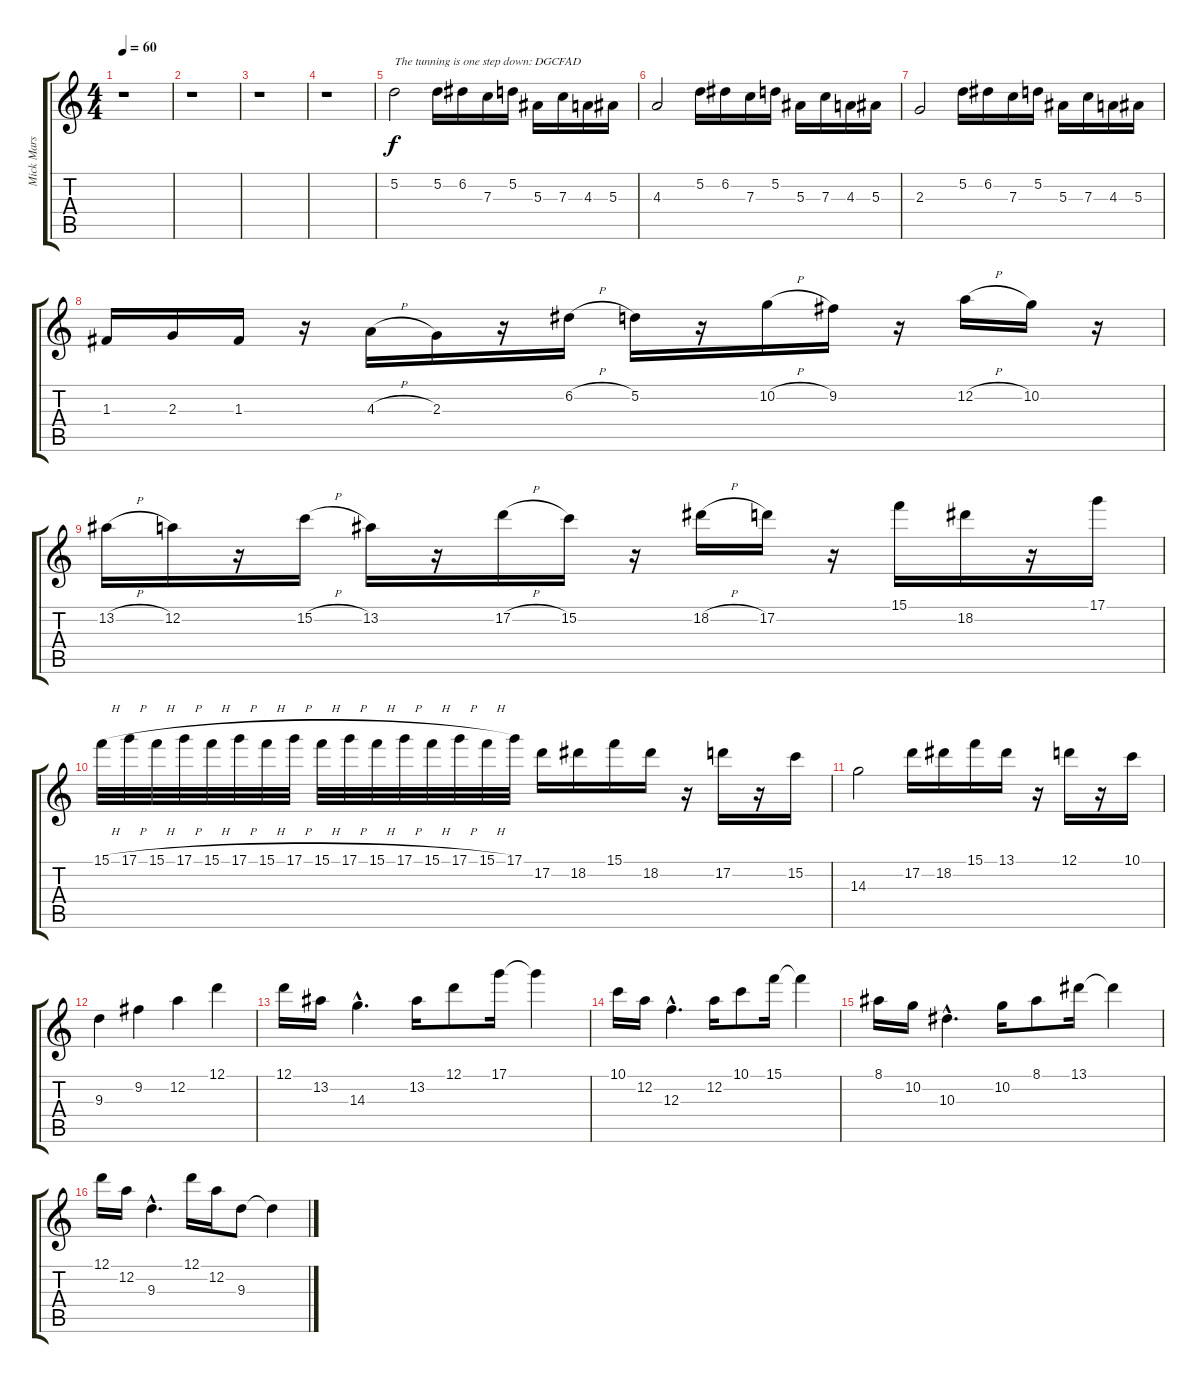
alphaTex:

\track ("Mick Mars Lead Gtr.1" "Mick Mars ") {instrument distortionguitar}
\staff {score tabs}
\tuning (D4 A3 F3 C3 G2 D2) {hide}
\ts (4 4)
\tempo 60
\clef g2
\ks c
r.1{dy f instrument distortionguitar} |
r.1 |
r.1 |
r.1 |
5.2.2{txt "The tunning is one step down: DGCFAD"} 5.2.16 6.2.16 7.3.16 5.2.16 5.3.16 7.3.16 4.3.16 5.3.16 |
4.3.2 5.2.16 6.2.16 7.3.16 5.2.16 5.3.16 7.3.16 4.3.16 5.3.16 |
2.3.2 5.2.16 6.2.16 7.3.16 5.2.16 5.3.16 7.3.16 4.3.16 5.3.16 |
1.3.16 2.3.16 1.3.16 r.16 4.3{h}.16 2.3.16 r.16 6.2{h}.16 5.2.16 r.16 10.2{h}.16 9.2.16 r.16 12.2{h}.16 10.2.16 r.16 |
13.2{h}.16 12.2.16 r.16 15.2{h}.16 13.2.16 r.16 17.2{h}.16 15.2.16 r.16 18.2{h}.16 17.2.16 r.16 15.1.16 18.2.16 r.16 17.1.16 |
15.1{h}.32 17.1{h}.32 15.1{h}.32 17.1{h}.32 15.1{h}.32 17.1{h}.32 15.1{h}.32 17.1{h}.32 15.1{h}.32 17.1{h}.32 15.1{h}.32 17.1{h}.32 15.1{h}.32 17.1{h}.32 15.1{h}.32 17.1.32 17.2.16 18.2.16 15.1.16 18.2.16 r.16 17.2.16 r.16 15.2.16 |
14.3.2 17.2.16 18.2.16 15.1.16 13.1.16 r.16 12.1.16 r.16 10.1.16 |
9.3.4 9.2.4 12.2.4 12.1.4 |
12.1.16 13.2.16 14.3{hac}.4{d} 13.2.16 12.1.8 17.1.16 17.1{t}.4 |
10.1.16 12.2.16 12.3{hac}.4{d} 12.2.16 10.1.8 15.1.16 15.1{t}.4 |
8.1.16 10.2.16 10.3{hac}.4{d} 10.2.16 8.1.8 13.1.16 13.1{t}.4 |
12.1.16 12.2.16 9.3{hac}.4{d} 12.1.16 12.2.16 9.3.8 9.3{t}.4
